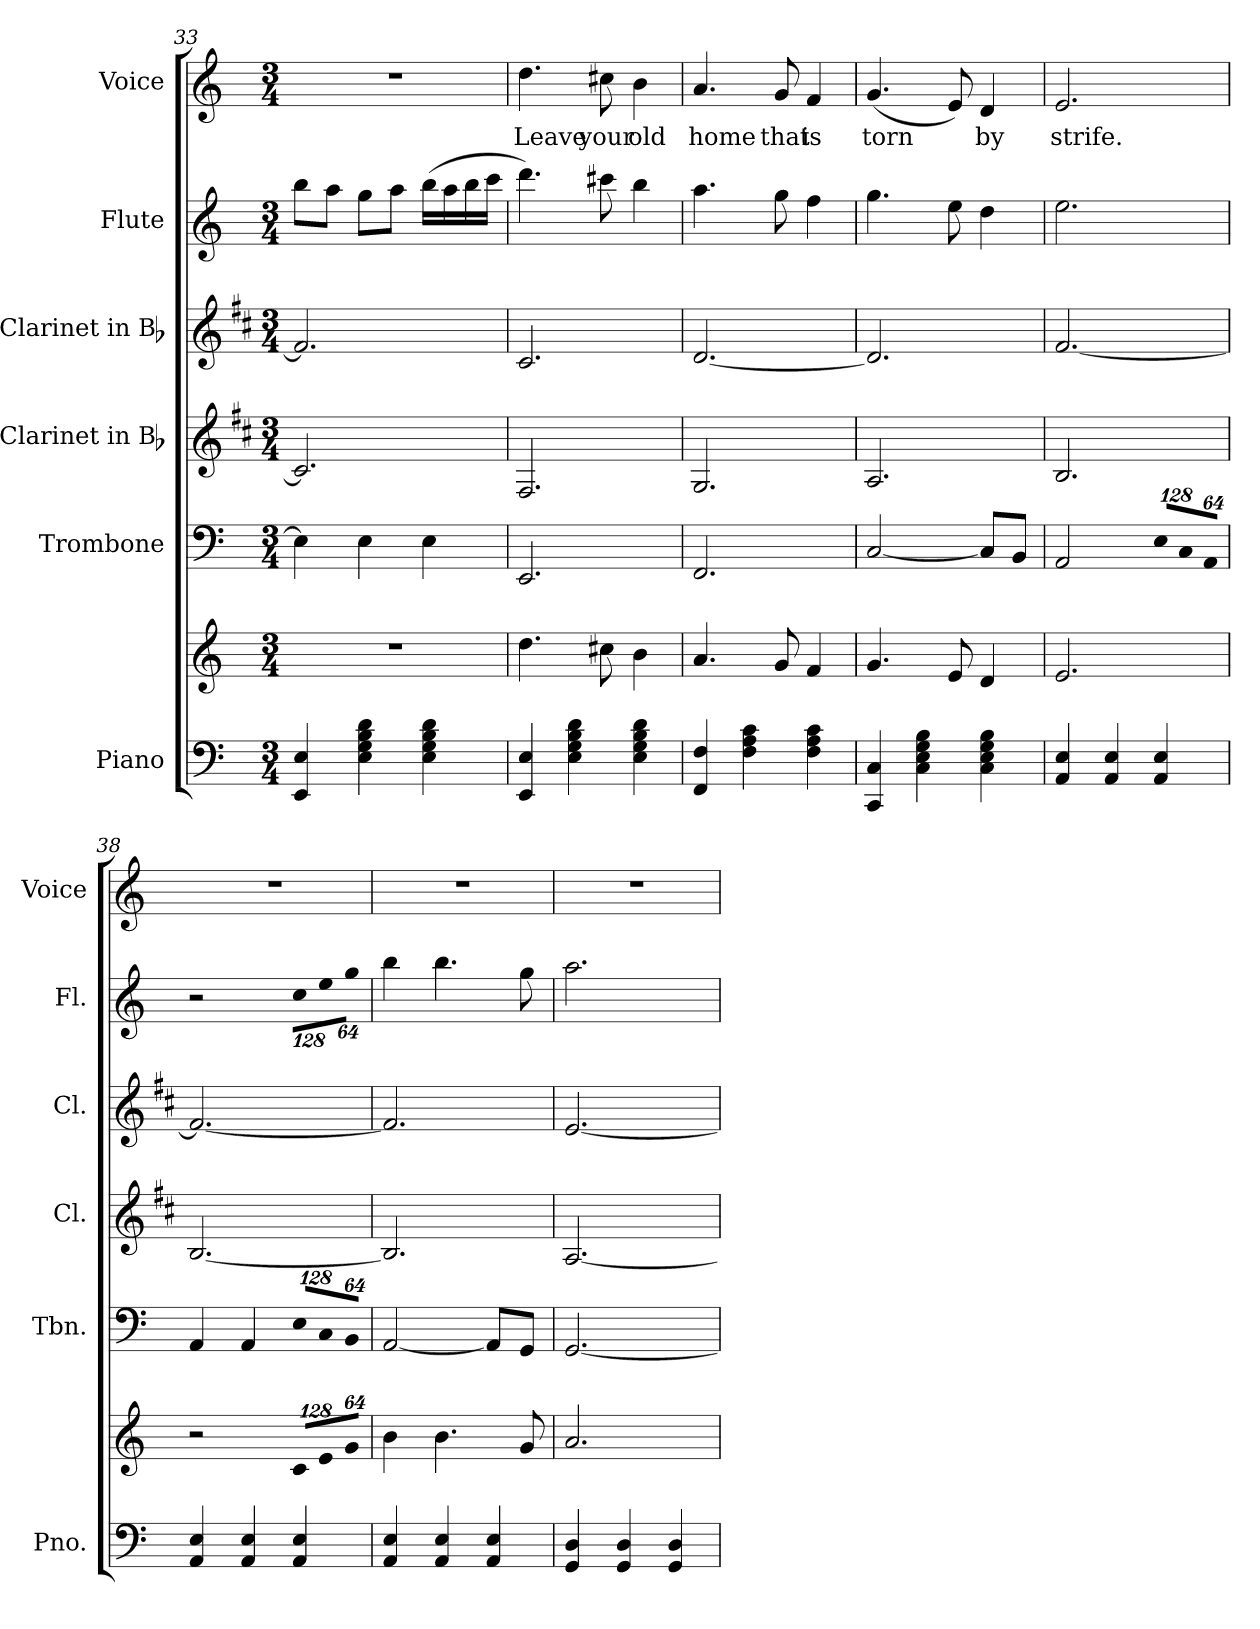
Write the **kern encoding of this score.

**kern	**kern	**kern	**kern	**kern	**kern	**kern	**text
*part6	*part6	*part5	*part4	*part3	*part2	*part1	*part1
*staff7	*staff6	*staff5	*staff4	*staff3	*staff2	*staff1	*staff1
*I"Piano	*	*I"Trombone	*I"Clarinet in Bb	*I"Clarinet in Bb	*I"Flute	*I"Voice	*
*I'Pno.	*	*I'Tbn.	*I'Cl.	*I'Cl.	*I'Fl.	*I'Voice	*
*clefF4	*clefG2	*clefF4	*clefG2	*clefG2	*clefG2	*clefG2	*
*	*	*	*ITrd1c2	*ITrd1c2	*	*	*
*k[]	*k[]	*k[]	*k[]	*k[]	*k[]	*k[]	*
*C:	*C:	*C:	*C:	*C:	*C:	*C:	*
*M3/4	*M3/4	*M3/4	*M3/4	*M3/4	*M3/4	*M3/4	*
=33	=33	=33	=33	=33	=33	=33	=33
!	!LO:N:vis=1	!	!	!	!	!LO:N:vis=1	!
4EEi/ 4Ei	2.r	4Ei\]	2.Bi/]	2.ei/]	8bbi\L	2.r	.
.	.	.	.	.	8aai\J	.	.
4Ei\ 4Gi 4Bi 4di	.	4Ei\	.	.	8ggi\L	.	.
.	.	.	.	.	8aai\J	.	.
4Ei\ 4Gi 4Bi 4di	.	4Ei\	.	.	(16bbi\LL	.	.
.	.	.	.	.	16aai\	.	.
.	.	.	.	.	16bbi\	.	.
.	.	.	.	.	16ccci\JJ	.	.
=34	=34	=34	=34	=34	=34	=34	=34
!	!	!	!	!	!	!	!LO:LY:b:color=#000000
4EEi/ 4Ei	4.ddi\	2.EEi/	2.Ei/	2.Bi/	4.dddi\)	4.ddi\	Leave
4Ei\ 4Gi 4Bi 4di	.	.	.	.	.	.	.
!	!	!	!	!	!	!	!LO:LY:b:color=#000000
.	8cc#Xi\	.	.	.	8ccc#Xi\	8cc#Xi\	your
!	!	!	!	!	!	!	!LO:LY:b:color=#000000
4Ei\ 4Gi 4Bi 4di	4bi\	.	.	.	4bbi\	4bi\	old
=35	=35	=35	=35	=35	=35	=35	=35
!	!	!	!	!	!	!	!LO:LY:b:color=#000000
4FFi/ 4Fi	4.ai/	2.FFi/	2.Fi/	[2.ci/	4.aai\	4.ai/	home
4Fi\ 4Ai 4ci	.	.	.	.	.	.	.
!	!	!	!	!	!	!	!LO:LY:b:color=#000000
.	8gi/	.	.	.	8ggi\	8gi/	that
!	!	!	!	!	!	!	!LO:LY:b:color=#000000
4Fi\ 4Ai 4ci	4fi/	.	.	.	4ffi\	4fi/	is
=36	=36	=36	=36	=36	=36	=36	=36
!	!	!	!	!	!	!	!LO:LY:b:color=#000000
4CCi/ 4Ci	4.gi/	[2Ci/	2.Gi/	2.ci/]	4.ggi\	(4.gi/	torn
4Ci\ 4Ei 4Gi 4Bi	.	.	.	.	.	.	.
.	8ei/	.	.	.	8eei\	8ei/)	.
!	!	!	!	!	!	!	!LO:LY:b:color=#000000
4Ci\ 4Ei 4Gi 4Bi	4di/	8Ci/L]	.	.	4ddi\	4di/	by
.	.	8BBi/J	.	.	.	.	.
=37	=37	=37	=37	=37	=37	=37	=37
!	!	!	!	!	!	!	!LO:LY:b:color=#000000
4AAi/ 4Ei	2.ei/	2AAi/	2.Ai/	[2.ei/	2.eei\	2.ei/	strife.
4AAi/ 4Ei	.	.	.	.	.	.	.
*	*	*Xbrackettup	*	*	*	*	*
!	!	!LO:N:vis=8	!	!	!	!	!
4AAi/ 4Ei	.	1024%85Ei/L	.	.	.	.	.
!	!	!LO:N:vis=8	!	!	!	!	!
.	.	1024%85Ci/	.	.	.	.	.
!	!	!LO:N:vis=8	!	!	!	!	!
.	.	512%43AAi/J	.	.	.	.	.
!!LO:LB:g=z
=38	=38	=38	=38	=38	=38	=38	=38
!	!	!	!	!	!	!LO:N:vis=1	!
4AAi/ 4Ei	2r	4AAi/	[2.Ai/	2.ei/_	2r	2.r	.
4AAi/ 4Ei	.	4AAi/	.	.	.	.	.
*	*Xbrackettup	*	*	*	*	*	*
!	!LO:N:vis=8	!LO:N:vis=8	!	!	!	!	!
*	*	*	*	*	*Xbrackettup	*	*
!	!	!	!	!	!LO:N:vis=8	!	!
4AAi/ 4Ei	1024%85ci/L	1024%85Ei/L	.	.	1024%85cci\L	.	.
!	!LO:N:vis=8	!LO:N:vis=8	!	!	!LO:N:vis=8	!	!
.	1024%85ei/	1024%85Ci/	.	.	1024%85eei\	.	.
!	!LO:N:vis=8	!LO:N:vis=8	!	!	!LO:N:vis=8	!	!
.	512%43gi/J	512%43BBi/J	.	.	512%43ggi\J	.	.
=39	=39	=39	=39	=39	=39	=39	=39
!	!	!	!	!	!	!LO:N:vis=1	!
4AAi/ 4Ei	4bi\	[2AAi/	2.Ai/]	2.ei/]	4bbi\	2.r	.
4AAi/ 4Ei	4.bi\	.	.	.	4.bbi\	.	.
4AAi/ 4Ei	.	8AAi/L]	.	.	.	.	.
.	8gi/	8GGi/J	.	.	8ggi\	.	.
=40	=40	=40	=40	=40	=40	=40	=40
!	!	!	!	!	!	!LO:N:vis=1	!
4GGi/ 4Di	2.ai/	[2.GGi/	[2.Gi/	[2.di/	2.aai\	2.r	.
4GGi/ 4Di	.	.	.	.	.	.	.
4GGi/ 4Di	.	.	.	.	.	.	.
=	=	=	=	=	=	=	=
*-	*-	*-	*-	*-	*-	*-	*-
